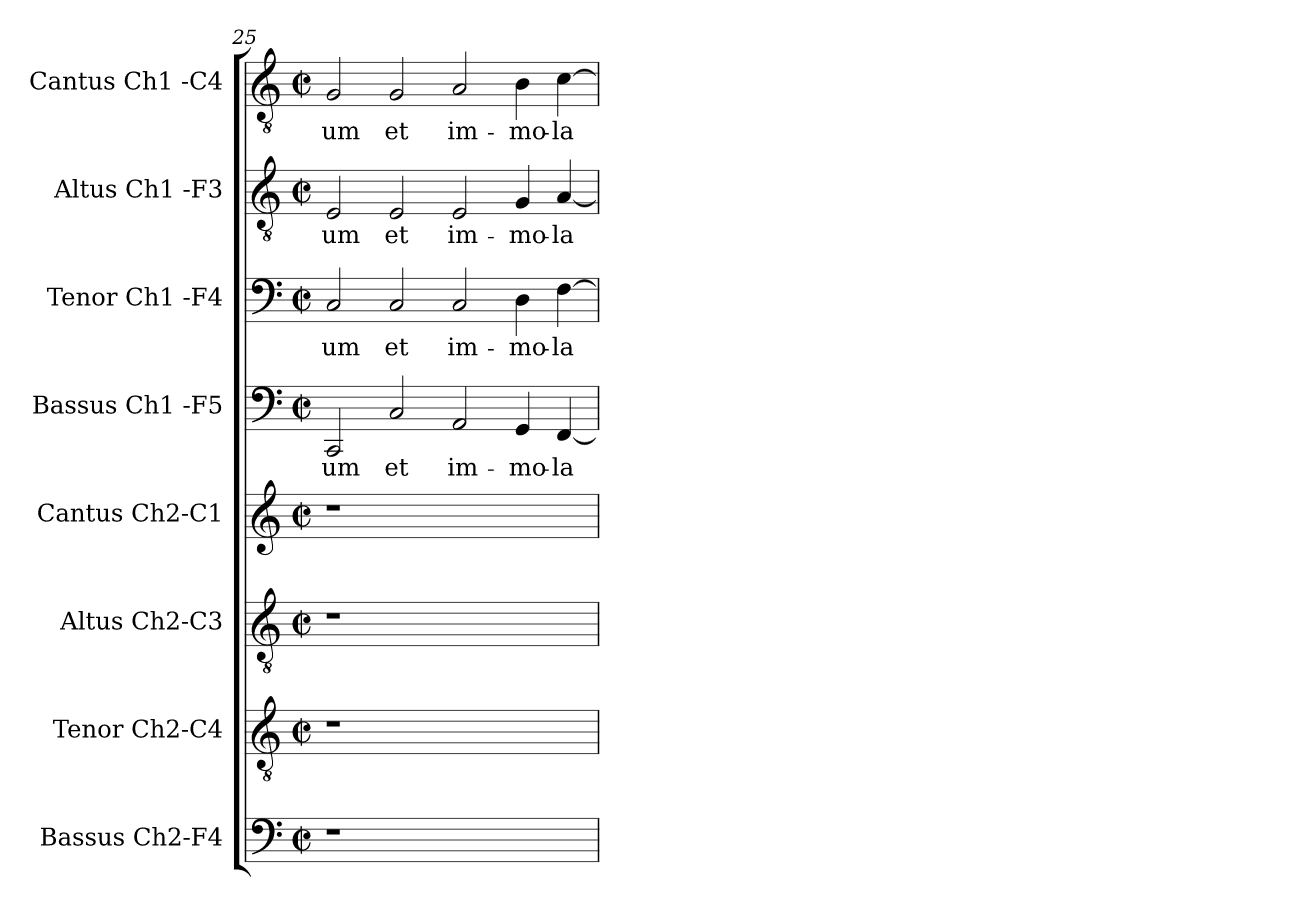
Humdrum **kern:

**kern	**kern	**kern	**kern	**kern	**text	**kern	**text	**kern	**text	**kern	**text
*part8	*part7	*part6	*part5	*part4	*part4	*part3	*part3	*part2	*part2	*part1	*part1
*staff8	*staff7	*staff6	*staff5	*staff4	*staff4	*staff3	*staff3	*staff2	*staff2	*staff1	*staff1
*I"Bassus Ch2-F4	*I"Tenor Ch2-C4	*I"Altus Ch2-C3	*I"Cantus Ch2-C1	*I"Bassus Ch1 -F5	*	*I"Tenor Ch1 -F4	*	*I"Altus Ch1 -F3	*	*I"Cantus Ch1 -C4	*
*I'B2	*I'T2	*I'A2	*I'C2	*I'B1	*	*I'T1	*	*I'A1	*	*I'C1	*
*clefF4	*clefGv2	*clefGv2	*clefG2	*clefF4	*	*clefF4	*	*clefGv2	*	*clefGv2	*
*k[]	*k[]	*k[]	*k[]	*k[]	*	*k[]	*	*k[]	*	*k[]	*
*M2/2	*M2/2	*M2/2	*M2/2	*M2/2	*	*M2/2	*	*M2/2	*	*M2/2	*
*met(c|)	*met(c|)	*met(c|)	*met(c|)	*met(c|)	*	*met(c|)	*	*met(c|)	*	*met(c|)	*
=25	=25	=25	=25	=25	=25	=25	=25	=25	=25	=25	=25
!	!	!	!	!	!LO:LY:b	!	!LO:LY:b	!	!LO:LY:b	!	!LO:LY:b
1r	1r	1r	1r	2CC/	-um	2C/	-um	2E/	-um	2G/	-um
!	!	!	!	!	!LO:LY:b	!	!LO:LY:b	!	!LO:LY:b	!	!LO:LY:b
.	.	.	.	2C/	et	2C/	et	2E/	et	2G/	et
!	!	!	!	!	!LO:LY:b	!	!LO:LY:b	!	!LO:LY:b	!	!LO:LY:b
1ryy	1ryy	1ryy	1ryy	2AA/	im-	2C/	im-	2E/	im-	2A/	im-
!	!	!	!	!	!LO:LY:b	!	!LO:LY:b	!	!LO:LY:b	!	!LO:LY:b
.	.	.	.	4GG/	-mo-	4D\	-mo-	4G/	-mo-	4B\	-mo-
!	!	!	!	!	!LO:LY:b	!	!LO:LY:b	!	!LO:LY:b	!	!LO:LY:b
.	.	.	.	[<4FF/	-la-	[>4F\	-la-	[<4A/	-la-	[>4c\	-la-
=	=	=	=	=	=	=	=	=	=	=	=
*-	*-	*-	*-	*-	*-	*-	*-	*-	*-	*-	*-
